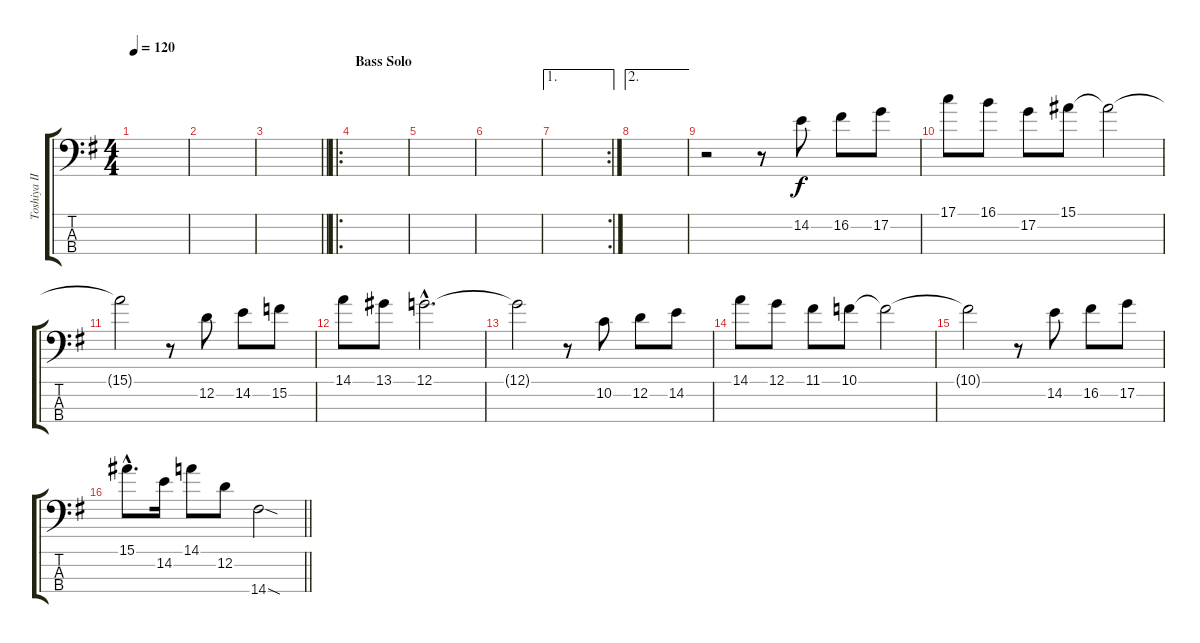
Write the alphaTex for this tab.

\track ("Toshiya II" "Toshiya II") {instrument electricbasspick}
\staff {score tabs}
\tuning (G2 D2 A1 E1) {hide}
\ts (4 4)
\tempo 120
\clef f4
\ks g
|
|
\barLineRight lightlight
|
\ro
\section ("" "Bass Solo")
|
|
|
\ae 1
\rc 2
|
\ae 2
|
r.2 r.8 14.2.8 16.2.8 17.2.8 |
17.1.8 16.1.8 17.2.8 15.1.8 15.1{t}.2 |
15.1{t}.2 r.8 12.2.8 14.2.8 15.2.8 |
14.1.8 13.1.8 12.1{hac}.2{d} |
12.1{t}.2 r.8 10.2.8 12.2.8 14.2.8 |
14.1.8 12.1.8 11.1.8 10.1.8 10.1{t}.2 |
10.1{t}.2 r.8 14.2.8 16.2.8 17.2.8 |
\barLineRight lightlight
15.1{hac}.8{d} 14.2.16 14.1.8 12.2.8 14.4{sod}.2
